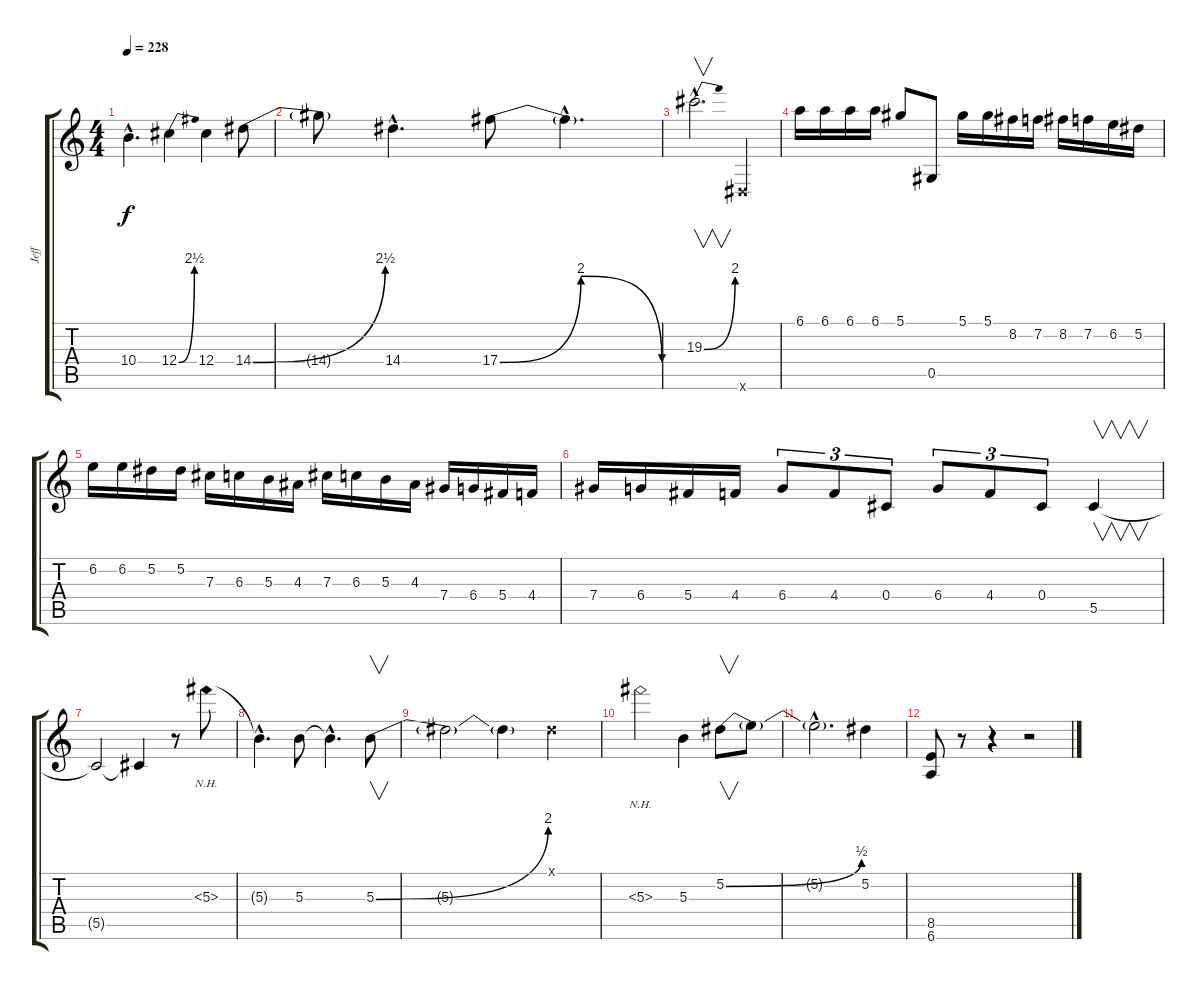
\track ("Jeff" "Jeff") {instrument distortionguitar}
\staff {score tabs}
\tuning (Eb4 Bb3 Gb3 Db3 Ab2 Eb2) {hide}
\ts (4 4)
\tempo 228
\clef g2
\ks c
10.4{hac}.4{d dy f} 12.4{be (bend 0 0 60 10)}.4 12.4.4 14.4{be (bend 0 0 60 10)}.8 |
14.4{t}.8 14.4{hac}.4{d} 17.4{be (bendrelease 0 0 30 8 30 8 60 0)}.8 17.4{hac t}.4{d} |
19.3{be (bend 0 0 60 8) hac}.2{v d} 0.6{x}.4 |
6.1.16 6.1.16 6.1.16 6.1.16 5.1.8 0.5.8 5.1.16 5.1.16 8.2.16 7.2.16 8.2.16 7.2.16 6.2.16 5.2.16 |
6.2.16 6.2.16 5.2.16 5.2.16 7.3.16 6.3.16 5.3.16 4.3.16 7.3.16 6.3.16 5.3.16 4.3.16 7.4.16 6.4.16 5.4.16 4.4.16 |
7.4.16 6.4.16 5.4.16 4.4.16 6.4.8{tu (3 2)} 4.4.8{tu (3 2)} 0.4.8{tu (3 2)} 6.4.8{tu (3 2)} 4.4.8{tu (3 2)} 0.4.8{tu (3 2)} 5.5.4{v} |
5.5{t}.2 5.5{t}.4 r.8 5.3{nh}.8 |
5.3{hac t}.4{d} 5.3.8 5.3{hac t}.4{d} 5.3{be (bend 0 0 60 8)}.8{v} |
5.3{t}.2 5.3{t}.4 0.1{x}.4 |
5.3{nh}.2 5.3.4 5.2{be (bend 0 0 60 2)}.8{v} 5.2{t}.8 |
5.2{hac t}.2{d} 5.2.4 |
(8.5 6.6).8{volume 13} r.8 r.4 r.2
